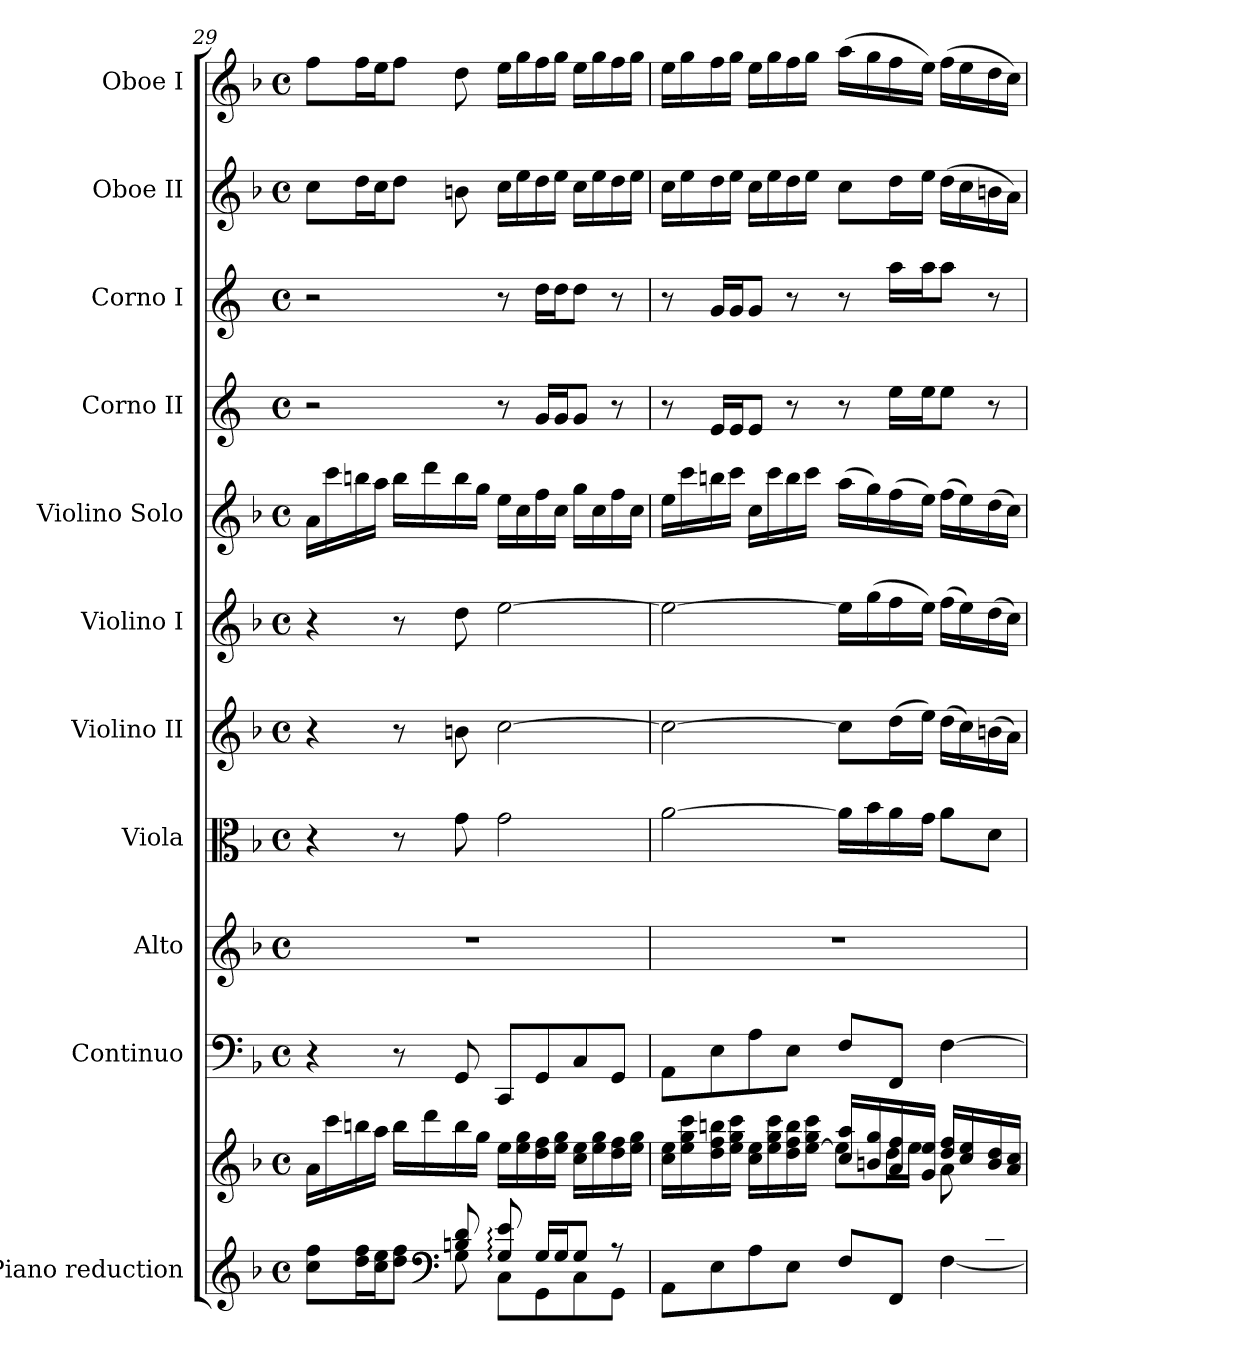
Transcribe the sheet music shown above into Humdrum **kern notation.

**kern	**kern	**kern	**kern	**kern	**kern	**kern	**kern	**kern	**kern	**kern	**kern
*part11	*part11	*part10	*part9	*part8	*part7	*part6	*part5	*part4	*part3	*part2	*part1
*staff12	*staff11	*staff10	*staff9	*staff8	*staff7	*staff6	*staff5	*staff4	*staff3	*staff2	*staff1
*I"Piano reduction	*	*I"Continuo	*I"Alto	*I"Viola	*I"Violino II	*I"Violino I	*I"Violino Solo	*I"Corno II	*I"Corno I	*I"Oboe II	*I"Oboe I
*I'Pno	*	*	*	*	*	*	*I'Vln	*	*	*I'Ob	*I'Ob
*clefG2	*clefG2	*clefF4	*clefG2	*clefC3	*clefG2	*clefG2	*clefG2	*clefG2	*clefG2	*clefG2	*clefG2
*	*	*	*	*	*	*	*	*ITrd4c7	*ITrd4c7	*	*
*k[b-]	*k[b-]	*k[b-]	*k[b-]	*k[b-]	*k[b-]	*k[b-]	*k[b-]	*k[b-]	*k[b-]	*k[b-]	*k[b-]
*M4/4	*M4/4	*M4/4	*M4/4	*M4/4	*M4/4	*M4/4	*M4/4	*M4/4	*M4/4	*M4/4	*M4/4
*met(c)	*met(c)	*met(c)	*met(c)	*met(c)	*met(c)	*met(c)	*met(c)	*met(c)	*met(c)	*met(c)	*met(c)
=29	=29	=29	=29	=29	=29	=29	=29	=29	=29	=29	=29
*^	*	*	*	*	*	*	*	*	*	*	*
4.ryy	8cc\ 8ff\L	16a\LL	4r	1r	4r	4r	4r	16a\LL	2r	2r	8cc\L	8ff\L
.	.	16ccc\	.	.	.	.	.	16ccc\	.	.	.	.
.	16dd\ 16ff\L	16bbn\	.	.	.	.	.	16bbn\	.	.	16dd\L	16ff\L
.	16cc\ 16ee\J	16aa\JJ	.	.	.	.	.	16aa\JJ	.	.	16cc\J	16ee\J
.	8dd\ 8ff\J	16bb\LL	8r	.	8r	8r	8r	16bb\LL	.	.	8dd\J	8ff\J
.	.	16ddd\	.	.	.	.	.	16ddd\	.	.	.	.
*clefF4	*	*	*	*	*	*	*	*	*	*	*	*
8Bn/ 8d/	8G\	16bb\	8GG/	.	8g\	8bn\	8dd\	16bb\	.	.	8bn\	8dd\
.	.	16gg\JJ	.	.	.	.	.	16gg\JJ	.	.	.	.
8G/: 8e/:	8C\L	16ee\LL	8CC/L	.	2g\	[2cc\	[2ee\	16ee\LL	8r	8r	16cc\LL	16ee\LL
.	.	16ee\ 16gg\	.	.	.	.	.	16cc\	.	.	16ee\	16gg\
16G/LL	8GG\	16dd\ 16ff\	8GG/	.	.	.	.	16ff\	16c/LL	16g\LL	16dd\	16ff\
16G/J	.	16ee\ 16gg\JJ	.	.	.	.	.	16cc\JJ	16c/J	16g\J	16ee\JJ	16gg\JJ
8G/J	8C\	16cc\ 16ee\LL	8C/	.	.	.	.	16gg\LL	8c/J	8g\J	16cc\LL	16ee\LL
.	.	16ee\ 16gg\	.	.	.	.	.	16cc\	.	.	16ee\	16gg\
8r	8GG\J	16dd\ 16ff\	8GG/J	.	.	.	.	16ff\	8r	8r	16dd\	16ff\
.	.	16ee\ 16gg\JJ	.	.	.	.	.	16cc\JJ	.	.	16ee\JJ	16gg\JJ
!!LO:PB:g=z
=30	=30	=30	=30	=30	=30	=30	=30	=30	=30	=30	=30	=30
*	*	*^	*	*	*	*	*	*	*	*	*	*
2..ryy	8AA\L	16cc\ 16ee\LL	2ryy	8AA\L	1r	[2a\	2cc\_	2ee\_	16ee\LL	8r	8r	16cc\LL	16ee\LL
.	.	16ee\ 16gg\ 16ccc\	.	.	.	.	.	.	16ccc\	.	.	16ee\	16gg\
.	8E\	16dd\ 16ff\ 16bbn\	.	8E\	.	.	.	.	16bbn\	16A/LL	16c/LL	16dd\	16ff\
.	.	16ee\ 16gg\ 16ccc\JJ	.	.	.	.	.	.	16ccc\JJ	16A/J	16c/J	16ee\JJ	16gg\JJ
.	8A\	16cc\ 16ee\LL	.	8A\	.	.	.	.	16cc\LL	8A/J	8c/J	16cc\LL	16ee\LL
.	.	16ee\ 16gg\ 16ccc\	.	.	.	.	.	.	16ccc\	.	.	16ee\	16gg\
.	8E\J	16dd\ 16ff\ 16bb\	.	8E\J	.	.	.	.	16bb\	8r	8r	16dd\	16ff\
.	.	[16ee\ 16gg\ 16ccc\JJ	.	.	.	.	.	.	16ccc\JJ	.	.	16ee\JJ	16gg\JJ
.	8F/L	16cc/ 16aa/LL	8ee\L]	8F/L	.	16a\LL]	8cc\L]	16ee\LL]	(>16aa\LL	8r	8r	8cc\L	(>16aa\LL
.	.	16bn/ 16gg/	.	.	.	16b-\	.	(>16gg\	16gg\)	.	.	.	16gg\
.	8FF/J	16a/ 16ff/	16dd\L	8FF/J	.	16a\	(>16dd\L	16ff\	(>16ff\	16a\LL	16dd\LL	16dd\L	16ff\
.	.	16g/ 16ee/JJ	16ee\JJ	.	.	16g\JJ	16ee\JJ)	16ee\JJ)	16ee\JJ)	16a\J	16dd\J	16ee\JJ	16ee\JJ)
.	[4F\	16dd/ 16ff/LL	8a\L	[4F\	.	8a\L	(>16dd\LL	(>16ff\LL	(>16ff\LL	8a\J	8dd\J	(>16dd\LL	(>16ff\LL
.	.	16cc/ 16ee/	.	.	.	.	16cc\)	16ee\)	16ee\)	.	.	16cc\	16ee\
8d/J	.	16b/ 16dd/	8ryy	.	.	8d\J	(>16bn\	(>16dd\	(>16dd\	8r	8r	16bn\	16dd\
.	.	16a/ 16cc/JJ	.	.	.	.	16a\JJ)	16cc\JJ)	16cc\JJ)	.	.	16a\JJ)	16cc\JJ)
*v	*v	*	*	*	*	*	*	*	*	*	*	*	*
*	*v	*v	*	*	*	*	*	*	*	*	*	*
=	=	=	=	=	=	=	=	=	=	=	=
*-	*-	*-	*-	*-	*-	*-	*-	*-	*-	*-	*-
